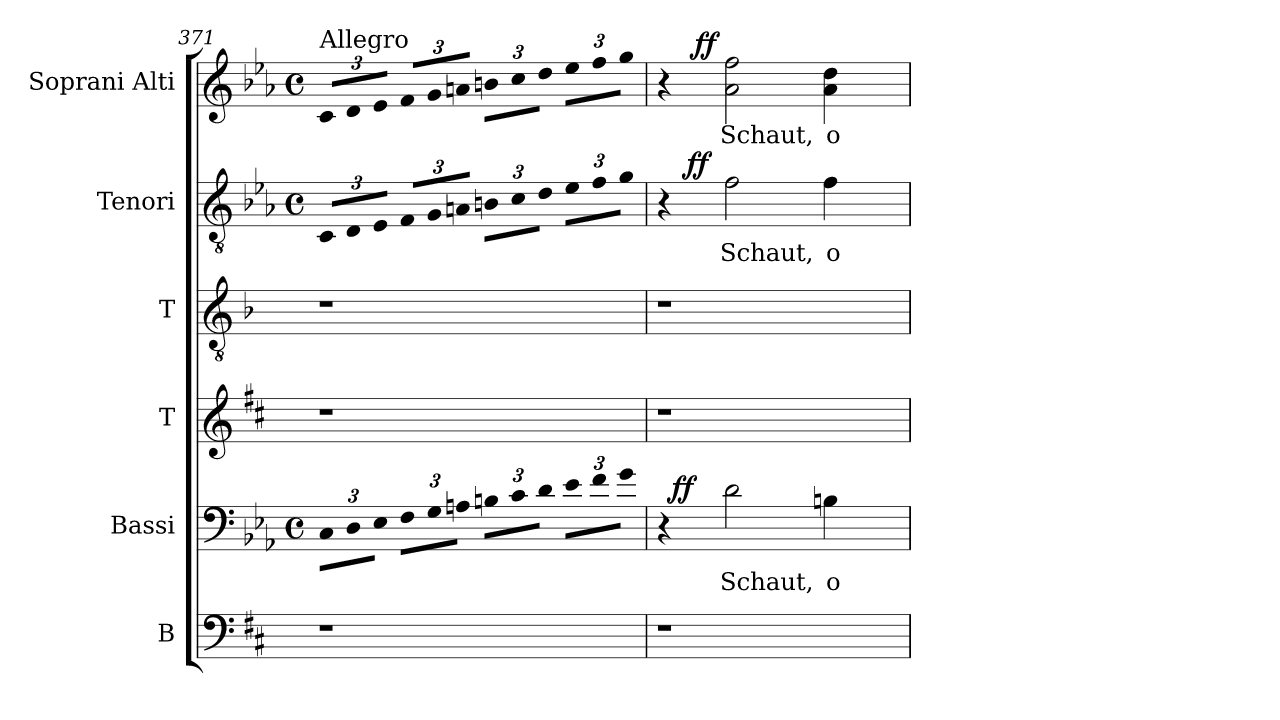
**kern	**kern	**text	**dynam	**kern	**kern	**kern	**text	**dynam	**kern	**text	**dynam
*part6	*part5	*part5	*part5	*part4	*part3	*part2	*part2	*part2	*part1	*part1	*part1
*staff6	*staff5	*staff5	*staff5	*staff4	*staff3	*staff2	*staff2	*staff2	*staff1	*staff1	*staff1
*I"B	*I"Bassi	*	*	*I"T	*I"T	*I"Tenori	*	*	*I"Soprani  Alti	*	*
*I'B	*I'B	*	*	*I'T	*I'T	*I'T	*	*	*I'S  A	*	*
!!LO:LB:g=z
*clefF4	*clefF4	*	*	*clefG2	*clefGv2	*clefGv2	*	*	*clefG2	*	*
*k[f#c#]	*k[b-e-a-]	*	*	*k[f#c#]	*k[b-]	*k[b-e-a-]	*	*	*k[b-e-a-]	*	*
*D:	*E-:	*	*	*D:	*F:	*E-:	*	*	*E-:	*	*
*	*M4/4	*	*	*	*	*M4/4	*	*	*M4/4	*	*
*	*met(c)	*	*	*	*	*met(c)	*	*	*met(c)	*	*
*	*Xbrackettup	*	*	*	*	*	*	*	*	*	*
=371	=371	=371	=371	=371	=371	=371	=371	=371	=371	=371	=371
!	!LO:N:vis=8	!	!	!	!	!	!	!	!	!	!
*	*	*	*	*	*	*Xbrackettup	*	*	*	*	*
!	!	!	!	!	!	!LO:N:vis=8	!	!	!	!	!
*	*	*	*	*	*	*	*	*	*Xbrackettup	*	*
!	!	!	!	!	!	!	!	!	!LO:TX:a:t=Allegro	!	!
!	!	!	!	!	!	!	!	!	!LO:N:vis=8	!	!
1r	12.C\L	.	.	1r	1r	12.C/L	.	.	12.c/L	.	.
!	!LO:N:vis=8	!	!	!	!	!LO:N:vis=8	!	!	!LO:N:vis=8	!	!
.	12.D\	.	.	.	.	12.D/	.	.	12.d/	.	.
!	!LO:N:vis=8	!	!	!	!	!LO:N:vis=8	!	!	!LO:N:vis=8	!	!
.	12.E-\J	.	.	.	.	12.E-/J	.	.	12.e-/J	.	.
!	!LO:N:vis=8	!	!	!	!	!LO:N:vis=8	!	!	!LO:N:vis=8	!	!
.	12.F\L	.	.	.	.	12.F/L	.	.	12.f/L	.	.
!	!LO:N:vis=8	!	!	!	!	!LO:N:vis=8	!	!	!LO:N:vis=8	!	!
.	12.G\	.	.	.	.	12.G/	.	.	12.g/	.	.
!	!LO:N:vis=8	!	!	!	!	!LO:N:vis=8	!	!	!LO:N:vis=8	!	!
.	12.An\J	.	.	.	.	12.An/J	.	.	12.an/J	.	.
!	!LO:N:vis=8	!	!	!	!	!LO:N:vis=8	!	!	!LO:N:vis=8	!	!
.	12.Bn\L	.	.	.	.	12.Bn\L	.	.	12.bn\L	.	.
!	!LO:N:vis=8	!	!	!	!	!LO:N:vis=8	!	!	!LO:N:vis=8	!	!
.	12.c\	.	.	.	.	12.c\	.	.	12.cc\	.	.
!	!LO:N:vis=8	!	!	!	!	!LO:N:vis=8	!	!	!LO:N:vis=8	!	!
2ryy	12.d\J	.	.	2ryy	2ryy	12.d\J	.	.	12.dd\J	.	.
!	!LO:N:vis=8	!	!	!	!	!LO:N:vis=8	!	!	!LO:N:vis=8	!	!
.	12.e-\L	.	.	.	.	12.e-\L	.	.	12.ee-\L	.	.
!	!LO:N:vis=8	!	!	!	!	!LO:N:vis=8	!	!	!LO:N:vis=8	!	!
.	12.f\	.	.	.	.	12.f\	.	.	12.ff\	.	.
!	!LO:N:vis=8	!	!	!	!	!LO:N:vis=8	!	!	!LO:N:vis=8	!	!
.	12.g\J	.	.	.	.	12.g\J	.	.	12.gg\J	.	.
=372	=372	=372	=372	=372	=372	=372	=372	=372	=372	=372	=372
*	*^	*	*	*	*	*^	*	*	*^	*	*
1r	4r	32.ryy	.	.	1r	1r	4r	16.ryy	.	.	4r	16..ryy	.	.
!	!	!	!	!LO:DY:a	!	!	!	!	!	!	!	!	!	!
.	.	2ryy	.	ff	.	.	.	.	.	.	.	.	.	.
!	!	!	!	!	!	!	!	!	!	!LO:DY:a	!	!	!	!
.	.	.	.	.	.	.	.	2ryy	.	ff	.	.	.	.
!	!	!	!	!	!	!	!	!	!	!	!	!	!	!LO:DY:a
.	.	.	.	.	.	.	.	.	.	.	.	2ryy	.	ff
!	!	!	!LO:LY:b:cj	!	!	!	!	!	!LO:LY:b:cj	!	!	!	!LO:LY:b:cj	!
.	2d\	.	Schaut,	.	.	.	2f\	.	Schaut,	.	2ff\ 2a-\	.	Schaut,	.
.	.	4ryy	.	.	.	.	.	.	.	.	.	.	.	.
.	.	.	.	.	.	.	.	4ryy	.	.	.	.	.	.
.	.	.	.	.	.	.	.	.	.	.	.	4ryy	.	.
!	!	!	!LO:LY:b:cj	!	!	!	!	!	!LO:LY:b:cj	!	!	!	!LO:LY:b:cj	!
.	4Bn\	.	o	.	.	.	4f\	.	o	.	4dd\ 4a-\	.	o	.
.	.	8ryy	.	.	.	.	.	.	.	.	.	.	.	.
.	.	.	.	.	.	.	.	8ryy	.	.	.	.	.	.
.	.	.	.	.	.	.	.	.	.	.	.	8ryy	.	.
.	.	16ryy	.	.	.	.	.	.	.	.	.	.	.	.
.	.	.	.	.	.	.	.	32ryy	.	.	.	.	.	.
.	.	64ryy	.	.	.	.	.	.	.	.	.	64ryy	.	.
*	*	*	*	*	*	*	*v	*v	*	*	*	*	*	*
*	*v	*v	*	*	*	*	*	*	*	*v	*v	*	*
=	=	=	=	=	=	=	=	=	=	=	=
*-	*-	*-	*-	*-	*-	*-	*-	*-	*-	*-	*-
